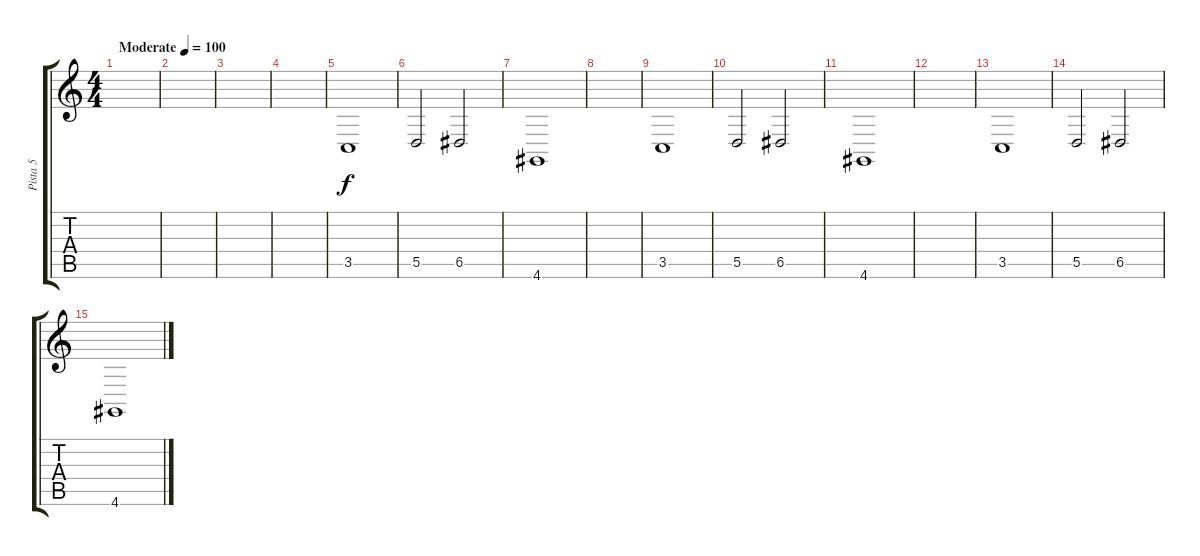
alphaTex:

\track ("Pista 5" "Pista 5") {instrument synthbrass1}
\staff {score tabs}
\tuning (E4 B3 G3 D3 A2 E2) {hide}
\ts (4 4)
\tempo (100 "Moderate")
\clef g2
\ks c
|
|
|
|
3.5.1 |
5.5.2 6.5.2 |
4.6.1 |
|
3.5.1 |
5.5.2 6.5.2 |
4.6.1 |
|
3.5.1 |
5.5.2 6.5.2 |
4.6.1
